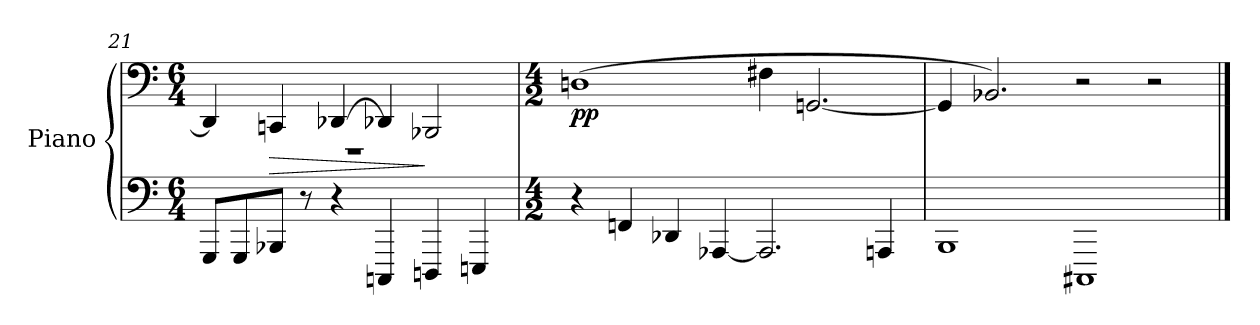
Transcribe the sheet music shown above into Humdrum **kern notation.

**kern	**kern	**dynam
*part1	*part1	*part1
*staff2	*staff1	*staff1/2
*I"Piano	*	*
*I'Pno.	*	*
*clefF4	*clefF4	*
*k[]	*k[]	*
*M6/4	*M6/4	*
=21	=21	=21
*	*^	*
8GGG/L	4DD/]	1.r	.
8GGG/	.	.	.
!	!	!	!LO:HP:b
8BBB-X/J	4CCn/	.	>
8r	.	.	.
4r	[4DD-X/	.	.
4CCCn/	4DD-X/]	.	.
4DDDn/	2BBB-X/	.	]
4EEEn/	.	.	.
*	*v	*v	*
!!LO:LB:g=z
=22	=22	=22
*M4/2	*M4/2	*
!	!	!LO:DY:b
4r	(>1Dn	pp
4FFn/	.	.
4DD-X/	.	.
[4AAA-X/	.	.
2.AAA-/]	4F#X\	.
.	[2.GGn/	.
4AAAn/	.	.
=23	=23	=23
1BBB	4GG/]	.
.	2.BB-X/)	.
1CCC#X	2r	.
.	2r	.
==	==	==
*-	*-	*-
